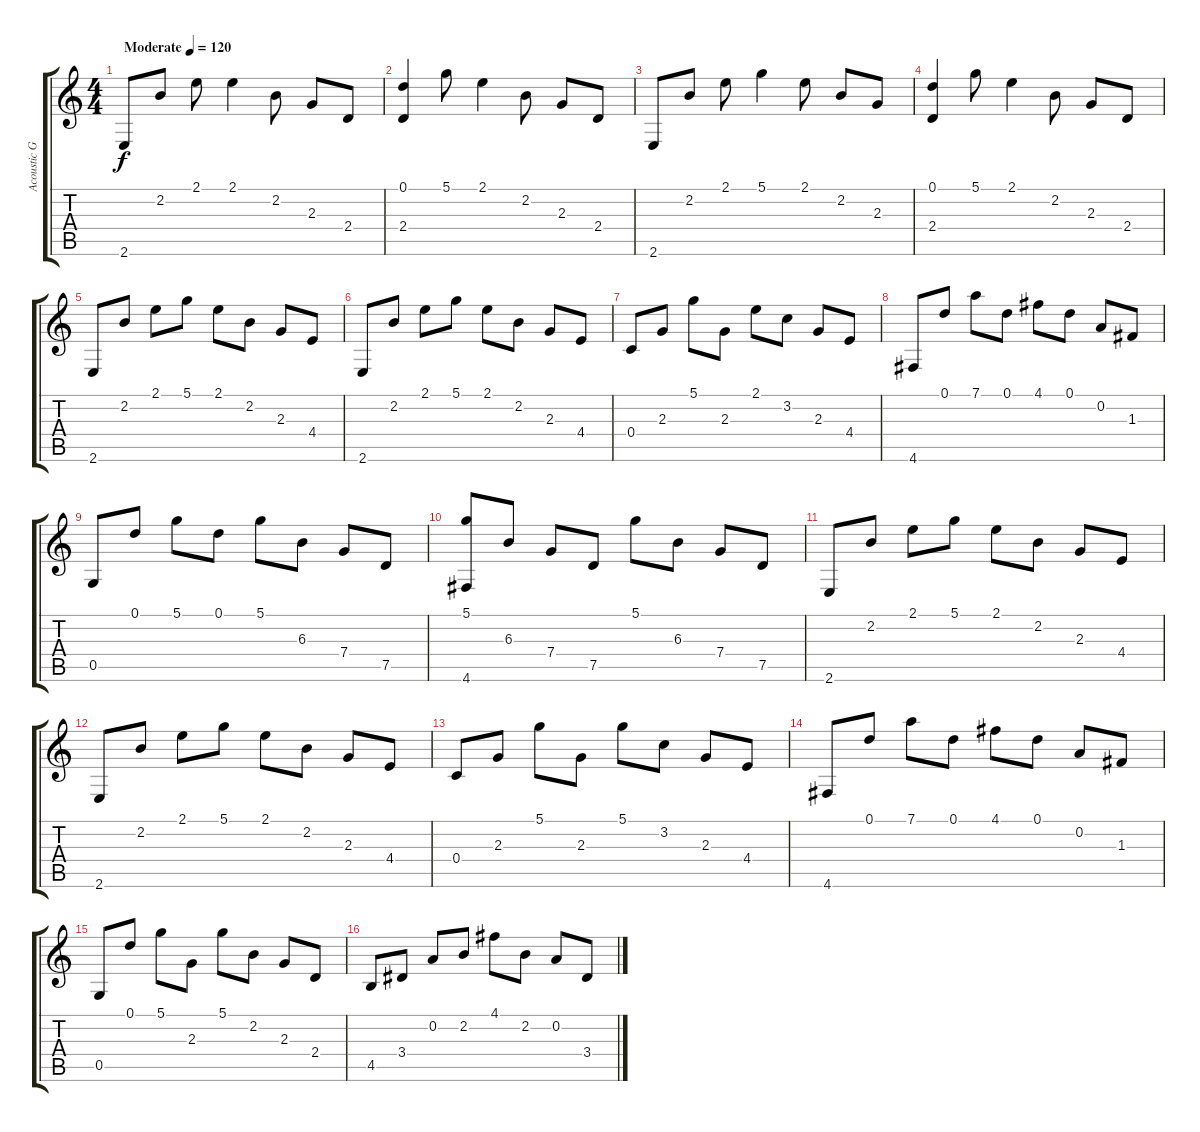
\track ("Acoustic Guitar 1" "Acoustic G") {instrument acousticguitarsteel}
\staff {score tabs}
\tuning (D4 A3 F3 C3 G2 D2) {hide}
\ts (4 4)
\tempo (120 "Moderate")
\clef g2
\ks c
2.6.8{dy f instrument acousticguitarsteel} 2.2.8 2.1.8 2.1.4 2.2.8 2.3.8 2.4.8 |
(0.1 2.4).4 5.1.8 2.1.4 2.2.8 2.3.8 2.4.8 |
2.6.8 2.2.8 2.1.8 5.1.4 2.1.8 2.2.8 2.3.8 |
(0.1 2.4).4 5.1.8 2.1.4 2.2.8 2.3.8 2.4.8 |
2.6.8 2.2.8 2.1.8 5.1.8 2.1.8 2.2.8 2.3.8 4.4.8 |
2.6.8 2.2.8 2.1.8 5.1.8 2.1.8 2.2.8 2.3.8 4.4.8 |
0.4.8 2.3.8 5.1.8 2.3.8 2.1.8 3.2.8 2.3.8 4.4.8 |
4.6.8 0.1.8 7.1.8 0.1.8 4.1.8 0.1.8 0.2.8 1.3.8 |
0.5.8 0.1.8 5.1.8 0.1.8 5.1.8 6.3.8 7.4.8 7.5.8 |
(5.1 4.6).8 6.3.8 7.4.8 7.5.8 5.1.8 6.3.8 7.4.8 7.5.8 |
2.6.8 2.2.8 2.1.8 5.1.8 2.1.8 2.2.8 2.3.8 4.4.8 |
2.6.8 2.2.8 2.1.8 5.1.8 2.1.8 2.2.8 2.3.8 4.4.8 |
0.4.8 2.3.8 5.1.8 2.3.8 5.1.8 3.2.8 2.3.8 4.4.8 |
4.6.8 0.1.8 7.1.8 0.1.8 4.1.8 0.1.8 0.2.8 1.3.8 |
0.5.8 0.1.8 5.1.8 2.3.8 5.1.8 2.2.8 2.3.8 2.4.8 |
4.5.8 3.4.8 0.2.8 2.2.8 4.1.8 2.2.8 0.2.8 3.4.8
